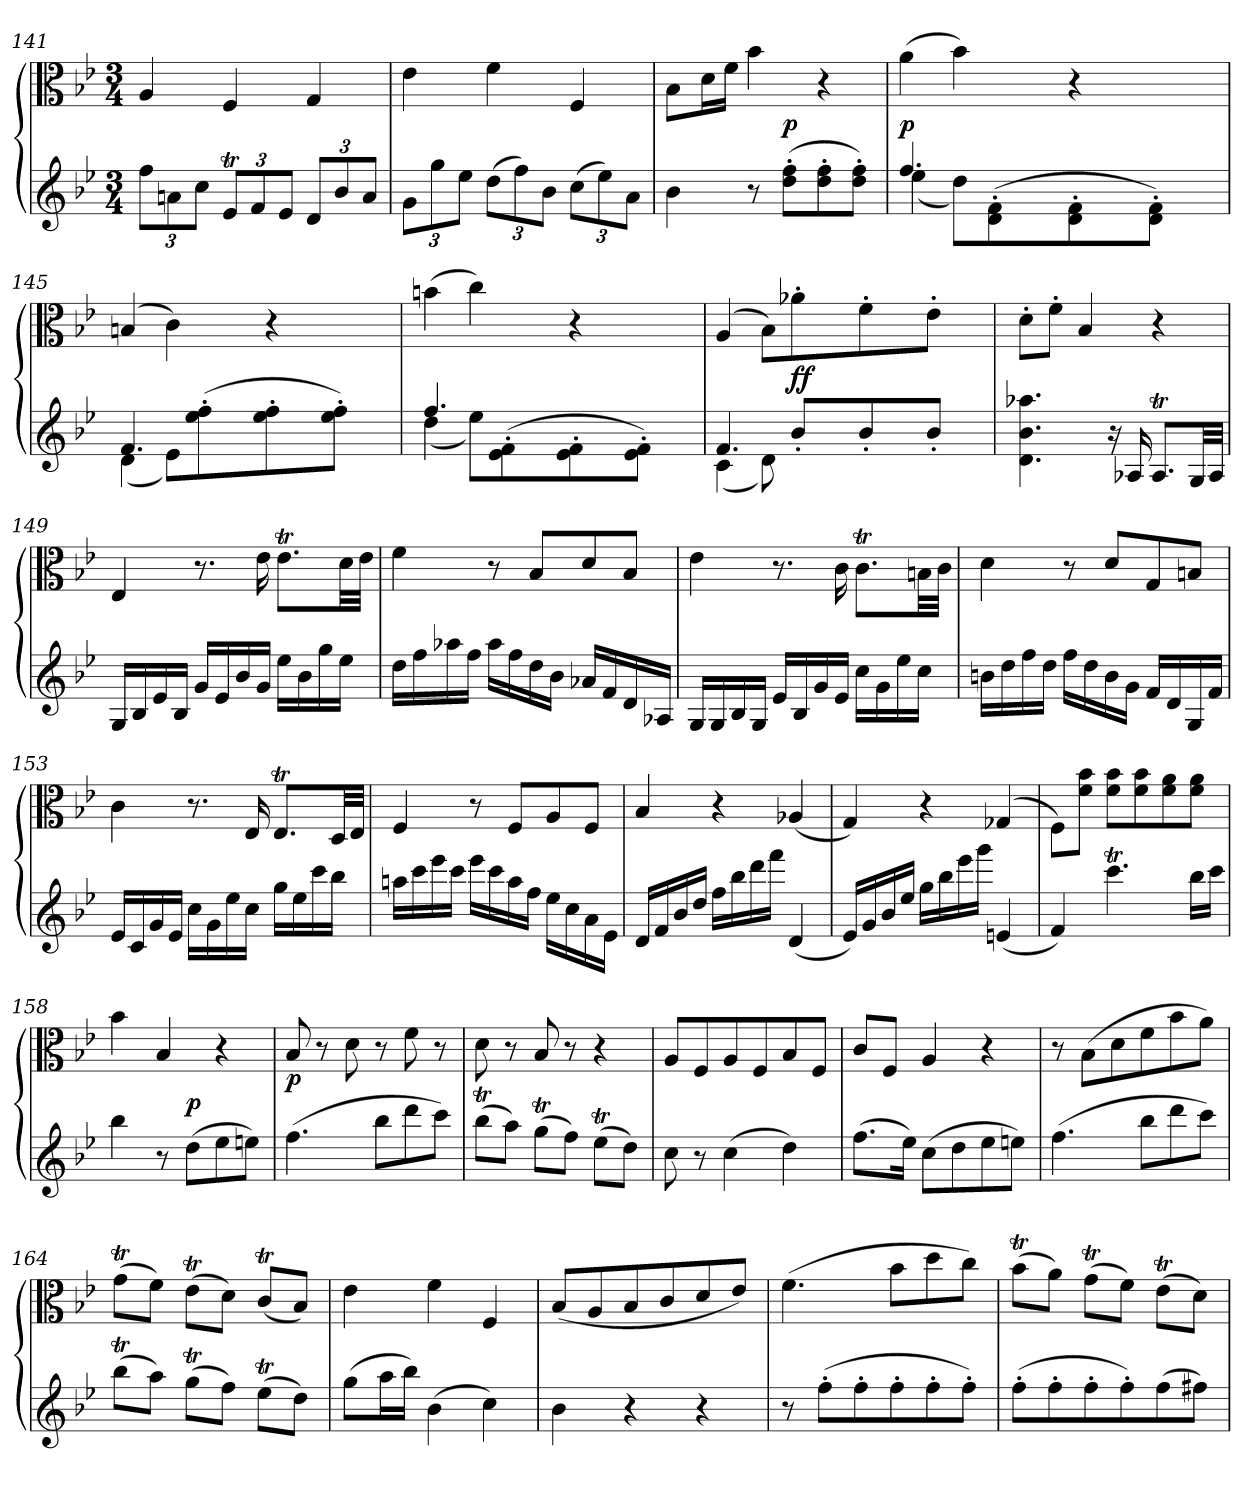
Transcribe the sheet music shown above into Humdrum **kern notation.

**kern	**kern	**dynam
*part1	*part1	*part1
*staff2	*staff1	*staff1/2
*clefG2	*clefC3	*
*k[b-e-]	*k[b-e-]	*
*B-:	*B-:	*
*M3/4	*M3/4	*
=141	=141	=141
12ff\L	4A/	.
12an\	.	.
12cc\J	.	.
12e-T/L	4F/	.
12f/	.	.
12e-/J	.	.
12d/L	4G/	.
12b-/	.	.
12a/J	.	.
=142	=142	=142
12g\L	4e-\	.
12gg\	.	.
12ee-\J	.	.
(12dd\L	4f\	.
12ff\)	.	.
12b-\J	.	.
(12cc\L	4F/	.
12ee-\)	.	.
12a\J	.	.
=143	=143	=143
4b-\	8B-\L	.
.	16d\L	.
.	16f\JJ	.
8r	4b-\	.
(8dd'\ 8ff'\L	.	p
8dd'\ 8ff'\	4r	.
8dd'\ 8ff'\J)	.	.
=144	=144	=144
*^	*	*
4.ff/	(4ee-\	(4a\	p
.	8dd\L)	4b-\)	.
64ryy	(8d'\ 8f'\	.	.
64ryy	.	.	.
64ryy	.	.	.
64ryy	.	.	.
64ryy	.	.	.
64ryy	.	.	.
64ryy	.	.	.
64ryy	.	.	.
64ryy	8d'\ 8f'\	4r	.
64ryy	.	.	.
64ryy	.	.	.
64ryy	.	.	.
64ryy	.	.	.
64ryy	.	.	.
64ryy	.	.	.
64ryy	.	.	.
64ryy	8d'\ 8f'\J)	.	.
64ryy	.	.	.
64ryy	.	.	.
64ryy	.	.	.
64ryy	.	.	.
64ryy	.	.	.
64ryy	.	.	.
64ryy	.	.	.
=145	=145	=145	=145
4.f/	(4d\	(4Bn/	.
.	8e-\L)	4c\)	.
64ryy	(8ee-'\ 8ff'\	.	.
64ryy	.	.	.
64ryy	.	.	.
64ryy	.	.	.
64ryy	.	.	.
64ryy	.	.	.
64ryy	.	.	.
64ryy	.	.	.
64ryy	8ee-'\ 8ff'\	4r	.
64ryy	.	.	.
64ryy	.	.	.
64ryy	.	.	.
64ryy	.	.	.
64ryy	.	.	.
64ryy	.	.	.
64ryy	.	.	.
64ryy	8ee-'\ 8ff'\J)	.	.
64ryy	.	.	.
64ryy	.	.	.
64ryy	.	.	.
64ryy	.	.	.
64ryy	.	.	.
64ryy	.	.	.
64ryy	.	.	.
=146	=146	=146	=146
4.ff/	(4dd\	(4bn\	.
.	8ee-\L)	4cc\)	.
64ryy	(8e-'\ 8f'\	.	.
64ryy	.	.	.
64ryy	.	.	.
64ryy	.	.	.
64ryy	.	.	.
64ryy	.	.	.
64ryy	.	.	.
64ryy	.	.	.
64ryy	8e-'\ 8f'\	4r	.
64ryy	.	.	.
64ryy	.	.	.
64ryy	.	.	.
64ryy	.	.	.
64ryy	.	.	.
64ryy	.	.	.
64ryy	.	.	.
64ryy	8e-'\ 8f'\J)	.	.
64ryy	.	.	.
64ryy	.	.	.
64ryy	.	.	.
64ryy	.	.	.
64ryy	.	.	.
64ryy	.	.	.
64ryy	.	.	.
=147	=147	=147	=147
4.f/	(4c\	(4A/	.
.	8d\)	8B-\L)	.
64ryy	8b-'/L	8a-X'\	f f
64ryy	.	.	.
64ryy	.	.	.
64ryy	.	.	.
64ryy	.	.	.
64ryy	.	.	.
64ryy	.	.	.
64ryy	.	.	.
64ryy	8b-'/	8f'\	.
64ryy	.	.	.
64ryy	.	.	.
64ryy	.	.	.
64ryy	.	.	.
64ryy	.	.	.
64ryy	.	.	.
64ryy	.	.	.
64ryy	8b-'/J	8e-'\J	.
64ryy	.	.	.
64ryy	.	.	.
64ryy	.	.	.
64ryy	.	.	.
64ryy	.	.	.
64ryy	.	.	.
64ryy	.	.	.
*v	*v	*	*
=148	=148	=148
4.d\ 4.b-\ 4.aa-X\	8d'\L	.
.	8f'\J	.
.	4B-/	.
16r	.	.
16A-X/	.	.
8.A-T/L	4r	.
32G/LL	.	.
32A-/JJJ	.	.
=149	=149	=149
16G/LL	4E-/	.
16B-/	.	.
16e-/	.	.
16B-/JJ	.	.
16g/LL	8.r	.
16e-/	.	.
16b-/	.	.
16g/JJ	16e-\	.
16ee-\LL	8.e-T\L	.
16b-\	.	.
16gg\	.	.
16ee-\JJ	32d\LL	.
.	32e-\JJJ	.
=150	=150	=150
16dd\LL	4f\	.
16ff\	.	.
16aa-X\	.	.
16ff\JJ	.	.
16aa-\LL	8r	.
16ff\	.	.
16dd\	8B-/L	.
16b-\JJ	.	.
16a-X/LL	8d/	.
16f/	.	.
16d/	8B-/J	.
16A-X/JJ	.	.
=151	=151	=151
16G/LL	4e-\	.
16G/	.	.
16B-/	.	.
16G/JJ	.	.
16e-/LL	8.r	.
16B-/	.	.
16g/	.	.
16e-/JJ	16c\	.
16cc\LL	8.cT\L	.
16g\	.	.
16ee-\	.	.
16cc\JJ	32Bn\LL	.
.	32c\JJJ	.
=152	=152	=152
16bn\LL	4d\	.
16dd\	.	.
16ff\	.	.
16dd\JJ	.	.
16ff\LL	8r	.
16dd\	.	.
16b\	8d/L	.
16g\JJ	.	.
16f/LL	8G/	.
16d/	.	.
16G/	8Bn/J	.
16f/JJ	.	.
=153	=153	=153
16e-/LL	4c\	.
16c/	.	.
16g/	.	.
16e-/JJ	.	.
16cc\LL	8.r	.
16g\	.	.
16ee-\	.	.
16cc\JJ	16E-/	.
16gg\LL	8.E-T/L	.
16ee-\	.	.
16ccc\	.	.
16bb-\JJ	32D/LL	.
.	32E-/JJJ	.
=154	=154	=154
16aan\LL	4F/	.
16ccc\	.	.
16eee-\	.	.
16ccc\JJ	.	.
16eee-\LL	8r	.
16ccc\	.	.
16aa\	8F/L	.
16ff\JJ	.	.
16ee-\LL	8A/	.
16cc\	.	.
16a\	8F/J	.
16e-\JJ	.	.
=155	=155	=155
16d/LL	4B-/	.
16f/	.	.
16b-/	.	.
16dd/JJ	.	.
16ff\LL	4r	.
16bb-\	.	.
16ddd\	.	.
16fff\JJ	.	.
(4d/	(4A-X/	.
=156	=156	=156
16e-/LL)	4G/)	.
16g/	.	.
16b-/	.	.
16ee-/JJ	.	.
16gg\LL	4r	.
16bb-\	.	.
16eee-\	.	.
16ggg\JJ	.	.
(4en/	(4G-X/	.
=157	=157	=157
4f/)	8F\L)	.
.	8f\ 8b-\J	.
4.cccT\	8f\ 8b-\L	.
.	8f\ 8b-\	.
.	8f\ 8a\	.
16bb-\LL	8f\ 8a\J	.
16ccc\JJ	.	.
=158	=158	=158
4bb-\	4b-\	.
8r	4B-/	.
(8dd\L	.	p
8ee-\	4r	.
8een\J)	.	.
=159	=159	=159
(4.ff\	8B-/	p
.	8r	.
.	8d\	.
8bb-\L	8r	.
8ddd\	8f\	.
8ccc\J)	8r	.
=160	=160	=160
(8bb-T\L	8d\	.
8aa\J)	8r	.
(8ggT\L	8B-/	.
8ff\J)	8r	.
(8ee-T\L	4r	.
8dd\J)	.	.
=161	=161	=161
8cc\	8A/L	.
8r	8F/	.
(4cc\	8A/	.
.	8F/	.
4dd\)	8B-/	.
.	8F/J	.
=162	=162	=162
(8.ff\L	8c/L	.
.	8F/J	.
16ee-\Jk)	.	.
(8cc\L	4A/	.
8dd\	.	.
8ee-\	4r	.
8een\J)	.	.
=163	=163	=163
(4.ff\	8r	.
.	(8B-\L	.
.	8d\	.
8bb-\L	8f\	.
8ddd\	8b-\	.
8ccc\J)	8a\J)	.
=164	=164	=164
(8bb-T\L	(8gT\L	.
8aa\J)	8f\J)	.
(8ggT\L	(8e-T\L	.
8ff\J)	8d\J)	.
(8ee-T\L	(8cT/L	.
8dd\J)	8B-/J)	.
=165	=165	=165
(8gg\L	4e-\	.
16aa\L	.	.
16bb-\JJ)	.	.
(4b-\	4f\	.
4cc\)	4F/	.
=166	=166	=166
4b-\	(8B-/L	.
.	8A/	.
4r	8B-/	.
.	8c/	.
4r	8d/	.
.	8e-/J)	.
=167	=167	=167
8r	(4.f\	.
(8ff'\L	.	.
8ff'\	.	.
8ff'\	8b-\L	.
8ff'\	8dd\	.
8ff'\J)	8cc\J)	.
=168	=168	=168
(8ff'\L	(8b-T\L	.
8ff'\	8a\J)	.
8ff'\	(8gT\L	.
8ff'\)	8f\J)	.
(8ff\	(8e-T\L	.
8ff#X\J)	8d\J)	.
=	=	=
*-	*-	*-
